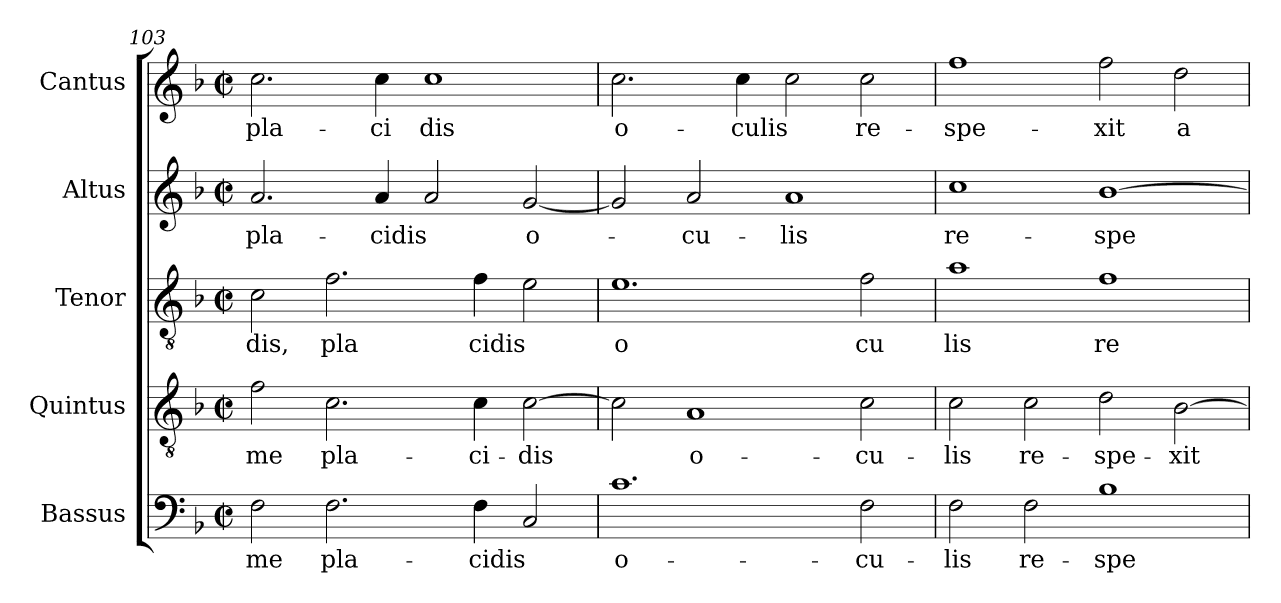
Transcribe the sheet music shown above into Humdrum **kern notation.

**kern	**text	**kern	**text	**kern	**text	**kern	**text	**kern	**text
*part5	*part5	*part4	*part4	*part3	*part3	*part2	*part2	*part1	*part1
*staff5	*staff5	*staff4	*staff4	*staff3	*staff3	*staff2	*staff2	*staff1	*staff1
*I"Bassus	*	*I"Quintus	*	*I"Tenor	*	*I"Altus	*	*I"Cantus	*
!!LO:PB:g=z
*clefF4	*	*clefGv2	*	*clefGv2	*	*clefG2	*	*clefG2	*
*k[b-]	*	*k[b-]	*	*k[b-]	*	*k[b-]	*	*k[b-]	*
*F:	*	*F:	*	*F:	*	*F:	*	*F:	*
*M2/2	*	*M2/2	*	*M2/2	*	*M2/2	*	*M2/2	*
*met(c|)	*	*met(c|)	*	*met(c|)	*	*met(c|)	*	*met(c|)	*
=103	=103	=103	=103	=103	=103	=103	=103	=103	=103
!	!LO:LY:b:cj	!	!LO:LY:b:cj	!	!LO:LY:b:cj	!	!LO:LY:b:cj	!	!LO:LY:b:cj
2F\	me	2f\	me	2c\	dis,	2.a/	pla-	2.cc\	pla-
!	!LO:LY:b:cj	!	!LO:LY:b:cj	!	!LO:LY:b:cj	!	!	!	!
2.F\	pla-	2.c\	pla-	2.f\	pla	.	.	.	.
!	!	!	!	!	!	!	!LO:LY:b	!	!LO:LY:b:cj
.	.	.	.	.	.	4a/	-cidis	4cc\	-ci
!	!	!	!	!	!	!	!	!	!LO:LY:b:cj
.	.	.	.	.	.	2a/	.	1cc	dis
!	!LO:LY:b	!	!LO:LY:b:cj	!	!LO:LY:b	!	!	!	!
4F\	-cidis	4c\	-ci-	4f\	cidis	.	.	.	.
!	!	!	!LO:LY:b	!	!	!	!LO:LY:b:cj	!	!
2C/	.	[>2c\	-dis	2e\	.	[<2g/	o-	.	.
=104	=104	=104	=104	=104	=104	=104	=104	=104	=104
!	!LO:LY:b:cj	!	!	!	!LO:LY:b:cj	!	!	!	!LO:LY:b:cj
1.c	o-	2c\]	.	1.e	o	2g/]	.	2.cc\	o-
!	!	!	!LO:LY:b:cj	!	!	!	!LO:LY:b:cj	!	!
.	.	1A	o-	.	.	2a/	-cu-	.	.
!	!	!	!	!	!	!	!	!	!LO:LY:b
.	.	.	.	.	.	.	.	4cc\	-culis
!	!	!	!	!	!	!	!LO:LY:b:cj	!	!
.	.	.	.	.	.	1a	-lis	2cc\	.
!	!LO:LY:b:cj	!	!LO:LY:b:cj	!	!LO:LY:b:cj	!	!	!	!LO:LY:b:cj
2F\	-cu-	2c\	-cu-	2f\	cu	.	.	2cc\	re-
=105	=105	=105	=105	=105	=105	=105	=105	=105	=105
!	!LO:LY:b:cj	!	!LO:LY:b:cj	!	!LO:LY:b:cj	!	!LO:LY:b:cj	!	!LO:LY:b:cj
2F\	-lis	2c\	-lis	1a	lis	1cc	re-	1ff	-spe-
!	!LO:LY:b:cj	!	!LO:LY:b:cj	!	!	!	!	!	!
2F\	re-	2c\	re-	.	.	.	.	.	.
!	!LO:LY:b:cj	!	!LO:LY:b:cj	!	!LO:LY:b:cj	!	!LO:LY:b:cj	!	!LO:LY:b:cj
1B-	-spe-	2d\	-spe-	1f	re	[>1b-	-spe-	2ff\	-xit
!	!	!	!LO:LY:b	!	!	!	!	!	!LO:LY:b:cj
.	.	[>2B-\	-xit	.	.	.	.	2dd\	a-
=	=	=	=	=	=	=	=	=	=
*-	*-	*-	*-	*-	*-	*-	*-	*-	*-
